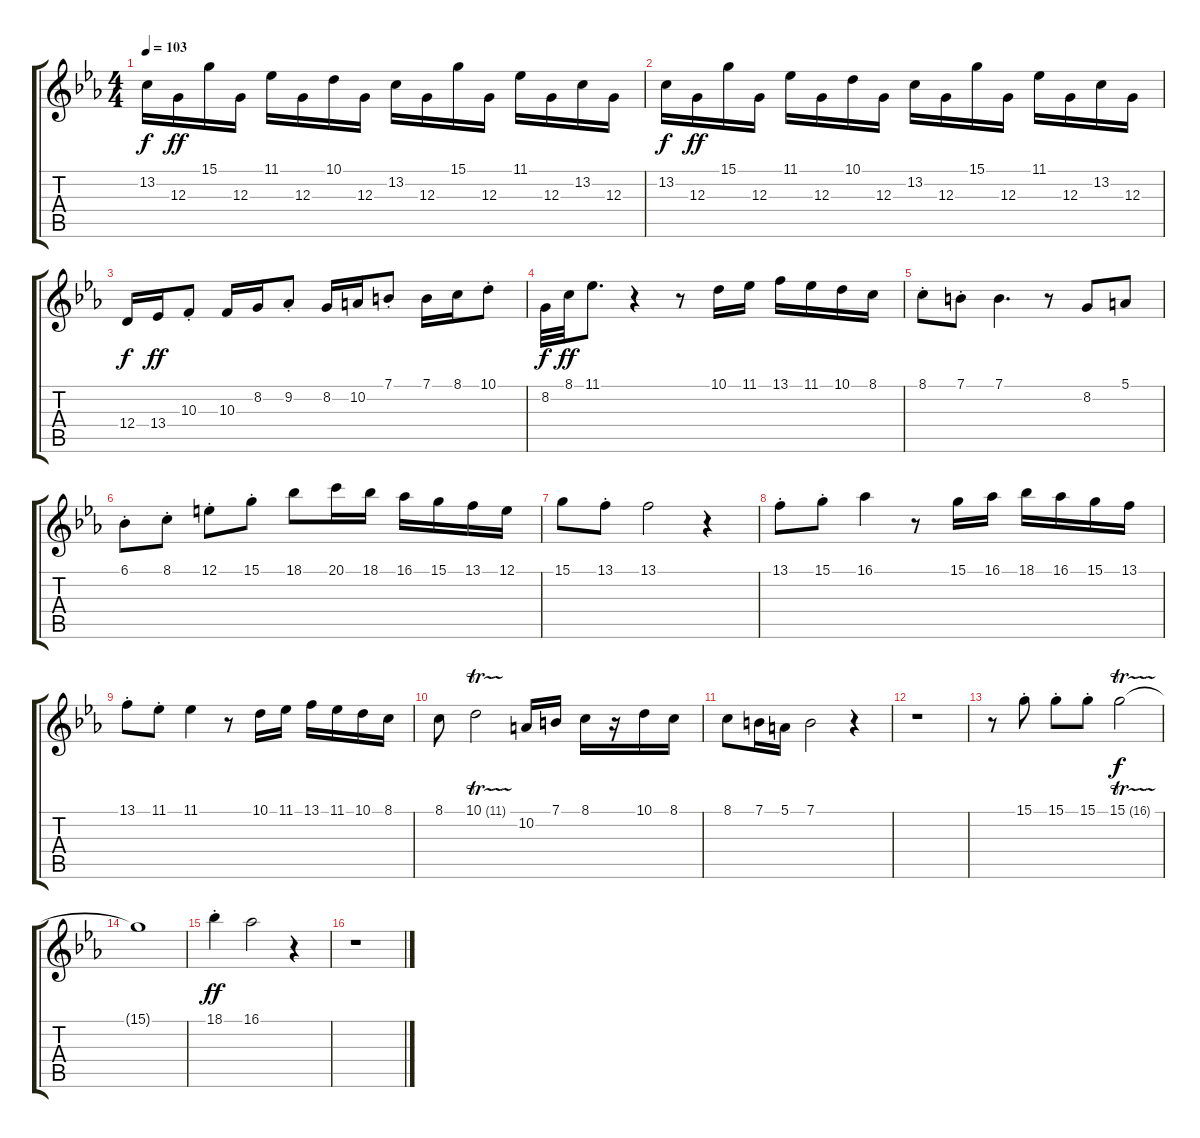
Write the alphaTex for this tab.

\track "" {instrument acousticgrandpiano}
\staff {score tabs}
\tuning (E4 B3 G3 D3 A2 E2) {hide}
\ts (4 4)
\tempo 103
\clef g2
\ks eb
13.2.16{dy f} 12.3.16{dy ff} 15.1.16 12.3.16 11.1.16 12.3.16 10.1.16 12.3.16 13.2.16 12.3.16 15.1.16 12.3.16 11.1.16 12.3.16 13.2.16 12.3.16 |
13.2.16{dy f} 12.3.16{dy ff} 15.1.16 12.3.16 11.1.16 12.3.16 10.1.16 12.3.16 13.2.16{txt ""} 12.3.16 15.1.16 12.3.16 11.1.16 12.3.16 13.2.16 12.3.16 |
12.4.16{dy f} 13.4.16{dy ff} 10.3{st}.8 10.3.16 8.2.16 9.2{st}.8 8.2.16 10.2.16 7.1{st}.8 7.1.16 8.1.16 10.1{st}.8 |
8.2.32{dy f} 8.1.32{dy ff} 11.1.8{d} r.4 r.8 10.1.16 11.1.16 13.1.16 11.1.16 10.1.16 8.1.16 |
8.1{st}.8 7.1{st}.8 7.1.4{d} r.8 8.2.8 5.1.8 |
6.1{st}.8 8.1{st}.8 12.1{st}.8 15.1{st}.8 18.1.8 20.1.16 18.1.16 16.1.16 15.1.16 13.1.16 12.1.16 |
15.1.8 13.1{st}.8 13.1.2 r.4 |
13.1{st}.8 15.1{st}.8 16.1.4 r.8 15.1.16 16.1.16 18.1.16 16.1.16 15.1.16 13.1.16 |
13.1{st}.8 11.1{st}.8 11.1.4 r.8 10.1.16 11.1.16 13.1.16 11.1.16 10.1.16 8.1.16 |
8.1.8 10.1{tr (11 32)}.2 10.2.16 7.1.16 8.1.16 r.16 10.1.16 8.1.16 |
8.1.8 7.1.16 5.1.16 7.1.2 r.4 |
r.1 |
r.8 15.1{st}.8 15.1{st}.8 15.1{st}.8 15.1{tr (16 32)}.2{dy f} |
15.1{t}.1 |
18.1{st}.4{dy ff} 16.1.2 r.4 |
r.1
